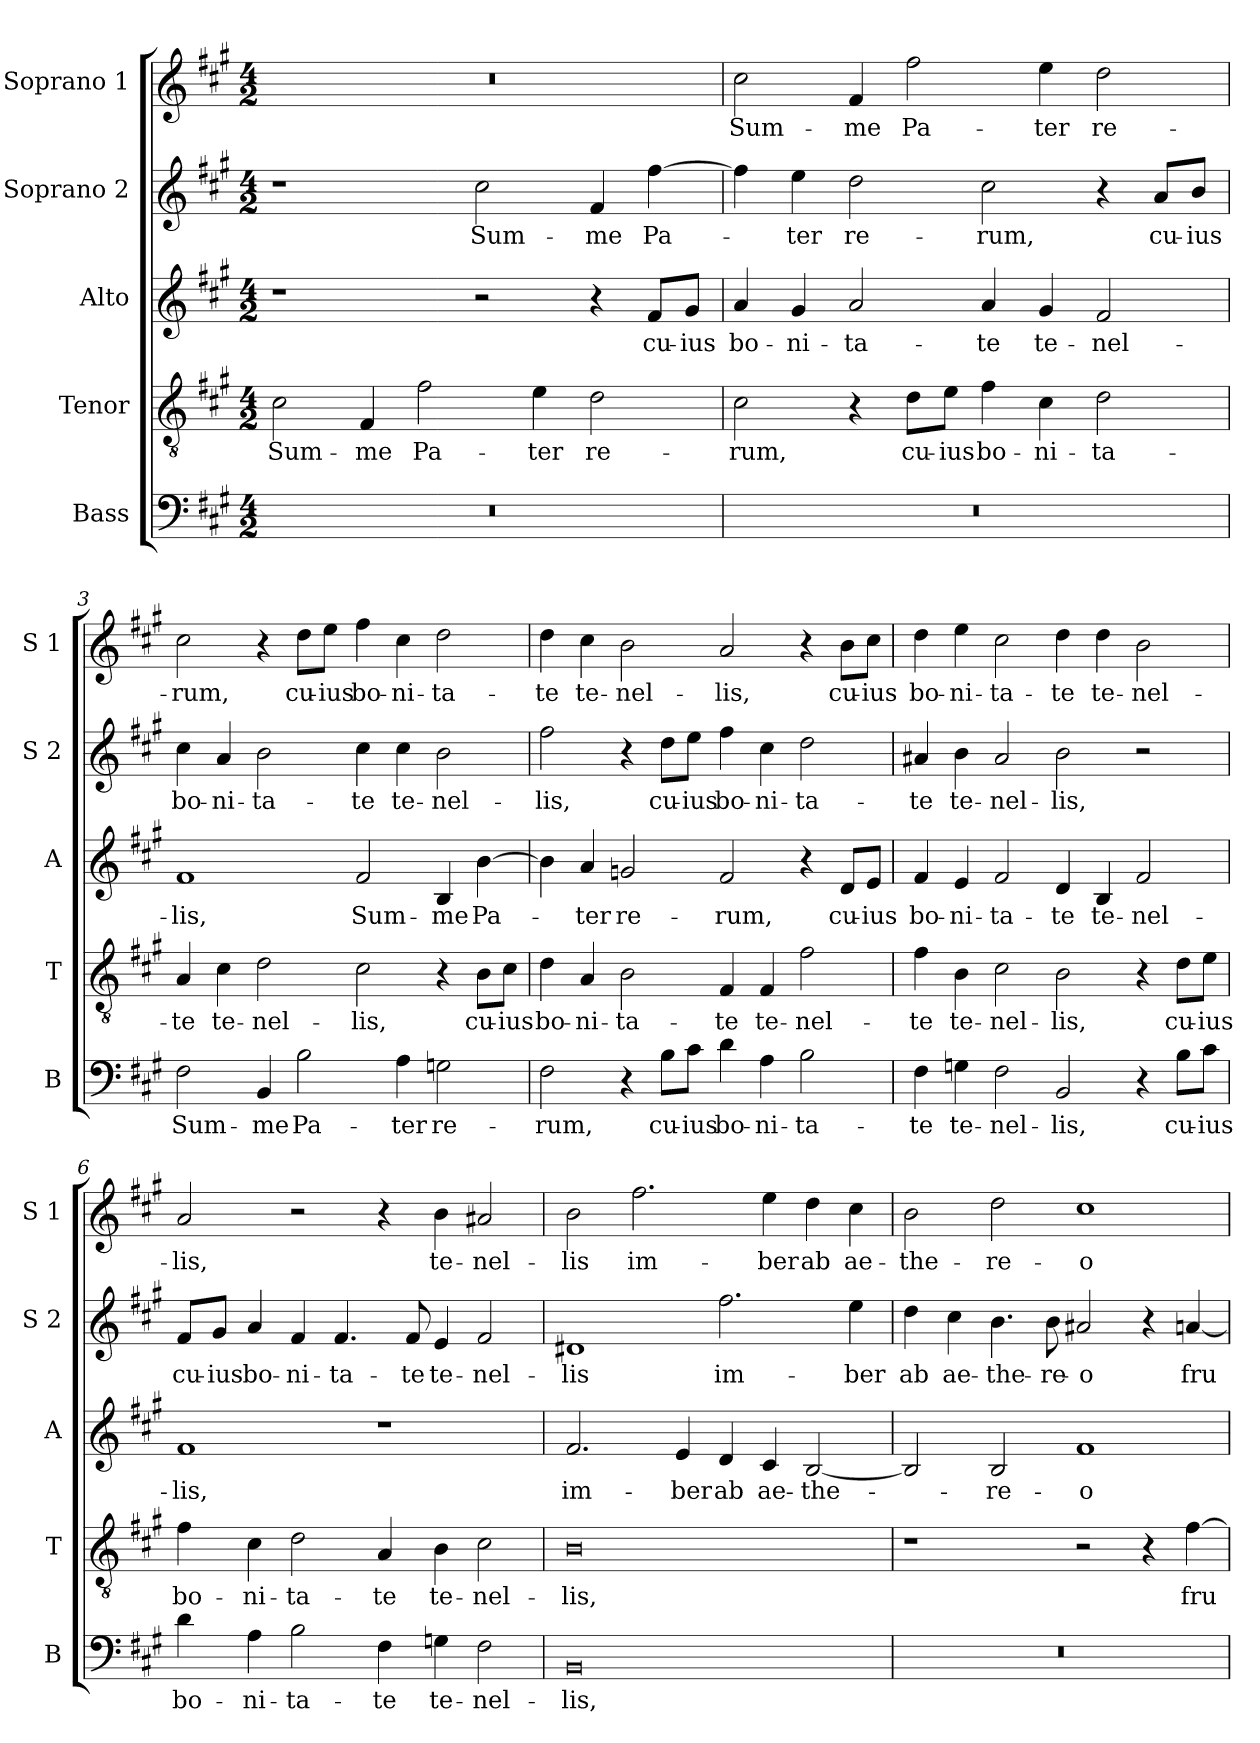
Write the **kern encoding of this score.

**kern	**text	**kern	**text	**kern	**text	**kern	**text	**kern	**text
*part5	*part5	*part4	*part4	*part3	*part3	*part2	*part2	*part1	*part1
*staff5	*staff5	*staff4	*staff4	*staff3	*staff3	*staff2	*staff2	*staff1	*staff1
*I"Bass	*	*I"Tenor	*	*I"Alto	*	*I"Soprano 2	*	*I"Soprano 1	*
*I'B	*	*I'T	*	*I'A	*	*I'S 2	*	*I'S 1	*
*clefF4	*	*clefGv2	*	*clefG2	*	*clefG2	*	*clefG2	*
*k[f#c#g#]	*	*k[f#c#g#]	*	*k[f#c#g#]	*	*k[f#c#g#]	*	*k[f#c#g#]	*
*A:	*	*A:	*	*A:	*	*A:	*	*A:	*
*M4/2	*	*M4/2	*	*M4/2	*	*M4/2	*	*M4/2	*
=1	=1	=1	=1	=1	=1	=1	=1	=1	=1
!	!	!	!LO:LY:b	!	!	!	!	!	!
0r	.	2c#\	Sum-	1r	.	1r	.	0r	.
!	!	!	!LO:LY:b	!	!	!	!	!	!
.	.	4F#/	-me	.	.	.	.	.	.
!	!	!	!LO:LY:b	!	!	!	!	!	!
.	.	2f#\	Pa-	.	.	.	.	.	.
!	!	!	!	!	!	!	!LO:LY:b	!	!
.	.	.	.	2r	.	2cc#\	Sum-	.	.
!	!	!	!LO:LY:b	!	!	!	!	!	!
.	.	4e\	-ter	.	.	.	.	.	.
!	!	!	!LO:LY:b	!	!	!	!LO:LY:b	!	!
.	.	2d\	re-	4r	.	4f#/	-me	.	.
!	!	!	!	!	!LO:LY:b	!	!LO:LY:b	!	!
.	.	.	.	8f#/L	cu-	[4ff#\	Pa-	.	.
!	!	!	!	!	!LO:LY:b	!	!	!	!
.	.	.	.	8g#/J	-ius	.	.	.	.
=2	=2	=2	=2	=2	=2	=2	=2	=2	=2
!	!	!	!LO:LY:b	!	!LO:LY:b	!	!	!	!LO:LY:b
0r	.	2c#\	-rum,	4a/	bo-	4ff#\]	.	2cc#\	Sum-
!	!	!	!	!	!LO:LY:b	!	!LO:LY:b	!	!
.	.	.	.	4g#/	-ni-	4ee\	-ter	.	.
!	!	!	!	!	!LO:LY:b	!	!LO:LY:b	!	!LO:LY:b
.	.	4r	.	2a/	-ta-	2dd\	re-	4f#/	-me
!	!	!	!LO:LY:b	!	!	!	!	!	!LO:LY:b
.	.	8d\L	cu-	.	.	.	.	2ff#\	Pa-
!	!	!	!LO:LY:b	!	!	!	!	!	!
.	.	8e\J	-ius	.	.	.	.	.	.
!	!	!	!LO:LY:b	!	!LO:LY:b	!	!LO:LY:b	!	!
.	.	4f#\	bo-	4a/	-te	2cc#\	-rum,	.	.
!	!	!	!LO:LY:b	!	!LO:LY:b	!	!	!	!LO:LY:b
.	.	4c#\	-ni-	4g#/	te-	.	.	4ee\	-ter
!	!	!	!LO:LY:b	!	!LO:LY:b	!	!	!	!LO:LY:b
.	.	2d\	-ta-	2f#/	-nel-	4r	.	2dd\	re-
!	!	!	!	!	!	!	!LO:LY:b	!	!
.	.	.	.	.	.	8a/L	cu-	.	.
!	!	!	!	!	!	!	!LO:LY:b	!	!
.	.	.	.	.	.	8b/J	-ius	.	.
=3	=3	=3	=3	=3	=3	=3	=3	=3	=3
!	!LO:LY:b	!	!LO:LY:b	!	!LO:LY:b	!	!LO:LY:b	!	!LO:LY:b
2F#\	Sum-	4A/	-te	1f#	-lis,	4cc#\	bo-	2cc#\	-rum,
!	!	!	!LO:LY:b	!	!	!	!LO:LY:b	!	!
.	.	4c#\	te-	.	.	4a/	-ni-	.	.
!	!LO:LY:b	!	!LO:LY:b	!	!	!	!LO:LY:b	!	!
4BB/	-me	2d\	-nel-	.	.	2b\	-ta-	4r	.
!	!LO:LY:b	!	!	!	!	!	!	!	!LO:LY:b
2B\	Pa-	.	.	.	.	.	.	8dd\L	cu-
!	!	!	!	!	!	!	!	!	!LO:LY:b
.	.	.	.	.	.	.	.	8ee\J	-ius
!	!	!	!LO:LY:b	!	!LO:LY:b	!	!LO:LY:b	!	!LO:LY:b
.	.	2c#\	-lis,	2f#/	Sum-	4cc#\	-te	4ff#\	bo-
!	!LO:LY:b	!	!	!	!	!	!LO:LY:b	!	!LO:LY:b
4A\	-ter	.	.	.	.	4cc#\	te-	4cc#\	-ni-
!	!LO:LY:b	!	!	!	!LO:LY:b	!	!LO:LY:b	!	!LO:LY:b
2Gn\	re-	4r	.	4B/	-me	2b\	-nel-	2dd\	-ta-
!	!	!	!LO:LY:b	!	!LO:LY:b	!	!	!	!
.	.	8B\L	cu-	[4b\	Pa-	.	.	.	.
!	!	!	!LO:LY:b	!	!	!	!	!	!
.	.	8c#\J	-ius	.	.	.	.	.	.
!!LO:LB:g=z
=4	=4	=4	=4	=4	=4	=4	=4	=4	=4
!	!LO:LY:b	!	!LO:LY:b	!	!	!	!LO:LY:b	!	!LO:LY:b
2F#\	-rum,	4d\	bo-	4b\]	.	2ff#\	-lis,	4dd\	-te
!	!	!	!LO:LY:b	!	!LO:LY:b	!	!	!	!LO:LY:b
.	.	4A/	-ni-	4a/	-ter	.	.	4cc#\	te-
!	!	!	!LO:LY:b	!	!LO:LY:b	!	!	!	!LO:LY:b
4r	.	2B\	-ta-	2gn/	re-	4r	.	2b\	-nel-
!	!LO:LY:b	!	!	!	!	!	!LO:LY:b	!	!
8B\L	cu-	.	.	.	.	8dd\L	cu-	.	.
!	!LO:LY:b	!	!	!	!	!	!LO:LY:b	!	!
8c#\J	-ius	.	.	.	.	8ee\J	-ius	.	.
!	!LO:LY:b	!	!LO:LY:b	!	!LO:LY:b	!	!LO:LY:b	!	!LO:LY:b
4d\	bo-	4F#/	-te	2f#/	-rum,	4ff#\	bo-	2a/	-lis,
!	!LO:LY:b	!	!LO:LY:b	!	!	!	!LO:LY:b	!	!
4A\	-ni-	4F#/	te-	.	.	4cc#\	-ni-	.	.
!	!LO:LY:b	!	!LO:LY:b	!	!	!	!LO:LY:b	!	!
2B\	-ta-	2f#\	-nel-	4r	.	2dd\	-ta-	4r	.
!	!	!	!	!	!LO:LY:b	!	!	!	!LO:LY:b
.	.	.	.	8d/L	cu-	.	.	8b\L	cu-
!	!	!	!	!	!LO:LY:b	!	!	!	!LO:LY:b
.	.	.	.	8e/J	-ius	.	.	8cc#\J	-ius
=5	=5	=5	=5	=5	=5	=5	=5	=5	=5
!	!LO:LY:b	!	!LO:LY:b	!	!LO:LY:b	!	!LO:LY:b	!	!LO:LY:b
4F#\	-te	4f#\	-te	4f#/	bo-	4a#X/	-te	4dd\	bo-
!	!LO:LY:b	!	!LO:LY:b	!	!LO:LY:b	!	!LO:LY:b	!	!LO:LY:b
4Gn\	te-	4B\	te-	4e/	-ni-	4b\	te-	4ee\	-ni-
!	!LO:LY:b	!	!LO:LY:b	!	!LO:LY:b	!	!LO:LY:b	!	!LO:LY:b
2F#\	-nel-	2c#\	-nel-	2f#/	-ta-	2a#/	-nel-	2cc#\	-ta-
!	!LO:LY:b	!	!LO:LY:b	!	!LO:LY:b	!	!LO:LY:b	!	!LO:LY:b
2BB/	-lis,	2B\	-lis,	4d/	-te	2b\	-lis,	4dd\	-te
!	!	!	!	!	!LO:LY:b	!	!	!	!LO:LY:b
.	.	.	.	4B/	te-	.	.	4dd\	te-
!	!	!	!	!	!LO:LY:b	!	!	!	!LO:LY:b
4r	.	4r	.	2f#/	-nel-	2r	.	2b\	-nel-
!	!LO:LY:b	!	!LO:LY:b	!	!	!	!	!	!
8B\L	cu-	8d\L	cu-	.	.	.	.	.	.
!	!LO:LY:b	!	!LO:LY:b	!	!	!	!	!	!
8c#\J	-ius	8e\J	-ius	.	.	.	.	.	.
=6	=6	=6	=6	=6	=6	=6	=6	=6	=6
!	!LO:LY:b	!	!LO:LY:b	!	!LO:LY:b	!	!LO:LY:b	!	!LO:LY:b
4d\	bo-	4f#\	bo-	1f#	-lis,	8f#/L	cu-	2a/	-lis,
!	!	!	!	!	!	!	!LO:LY:b	!	!
.	.	.	.	.	.	8g#/J	-ius	.	.
!	!LO:LY:b	!	!LO:LY:b	!	!	!	!LO:LY:b	!	!
4A\	-ni-	4c#\	-ni-	.	.	4a/	bo-	.	.
!	!LO:LY:b	!	!LO:LY:b	!	!	!	!LO:LY:b	!	!
2B\	-ta-	2d\	-ta-	.	.	4f#/	-ni-	2r	.
!	!	!	!	!	!	!	!LO:LY:b	!	!
.	.	.	.	.	.	4.f#/	-ta-	.	.
!	!LO:LY:b	!	!LO:LY:b	!	!	!	!	!	!
4F#\	-te	4A/	-te	1r	.	.	.	4r	.
!	!	!	!	!	!	!	!LO:LY:b	!	!
.	.	.	.	.	.	8f#/	-te	.	.
!	!LO:LY:b	!	!LO:LY:b	!	!	!	!LO:LY:b	!	!LO:LY:b
4Gn\	te-	4B\	te-	.	.	4e/	te-	4b\	te-
!	!LO:LY:b	!	!LO:LY:b	!	!	!	!LO:LY:b	!	!LO:LY:b
2F#\	-nel-	2c#\	-nel-	.	.	2f#/	-nel-	2a#X/	-nel-
!!LO:LB:g=z
=7	=7	=7	=7	=7	=7	=7	=7	=7	=7
!	!LO:LY:b	!	!LO:LY:b	!	!LO:LY:b	!	!LO:LY:b	!	!LO:LY:b
0BB	-lis,	0B	-lis,	2.f#/	im-	1d#X	-lis	2b\	-lis
!	!	!	!	!	!	!	!	!	!LO:LY:b
.	.	.	.	.	.	.	.	2.ff#\	im-
!	!	!	!	!	!LO:LY:b	!	!	!	!
.	.	.	.	4e/	-ber	.	.	.	.
!	!	!	!	!	!LO:LY:b	!	!LO:LY:b	!	!
.	.	.	.	4d/	ab	2.ff#\	im-	.	.
!	!	!	!	!	!LO:LY:b	!	!	!	!LO:LY:b
.	.	.	.	4c#/	ae-	.	.	4ee\	-ber
!	!	!	!	!	!LO:LY:b	!	!	!	!LO:LY:b
.	.	.	.	[2B/	-the-	.	.	4dd\	ab
!	!	!	!	!	!	!	!LO:LY:b	!	!LO:LY:b
.	.	.	.	.	.	4ee\	-ber	4cc#\	ae-
=8	=8	=8	=8	=8	=8	=8	=8	=8	=8
!	!	!	!	!	!	!	!LO:LY:b	!	!LO:LY:b
0r	.	1r	.	2B/]	.	4dd\	ab	2b\	-the-
!	!	!	!	!	!	!	!LO:LY:b	!	!
.	.	.	.	.	.	4cc#\	ae-	.	.
!	!	!	!	!	!LO:LY:b	!	!LO:LY:b	!	!LO:LY:b
.	.	.	.	2B/	-re-	4.b\	-the-	2dd\	-re-
!	!	!	!	!	!	!	!LO:LY:b	!	!
.	.	.	.	.	.	8b\	-re-	.	.
!	!	!	!	!	!LO:LY:b	!	!LO:LY:b	!	!LO:LY:b
.	.	2r	.	1f#	-o	2a#X/	-o	1cc#	-o
.	.	4r	.	.	.	4r	.	.	.
!	!	!	!LO:LY:b	!	!	!	!LO:LY:b	!	!
.	.	[4f#\	fru-	.	.	[4an/	fru-	.	.
=	=	=	=	=	=	=	=	=	=
*-	*-	*-	*-	*-	*-	*-	*-	*-	*-
